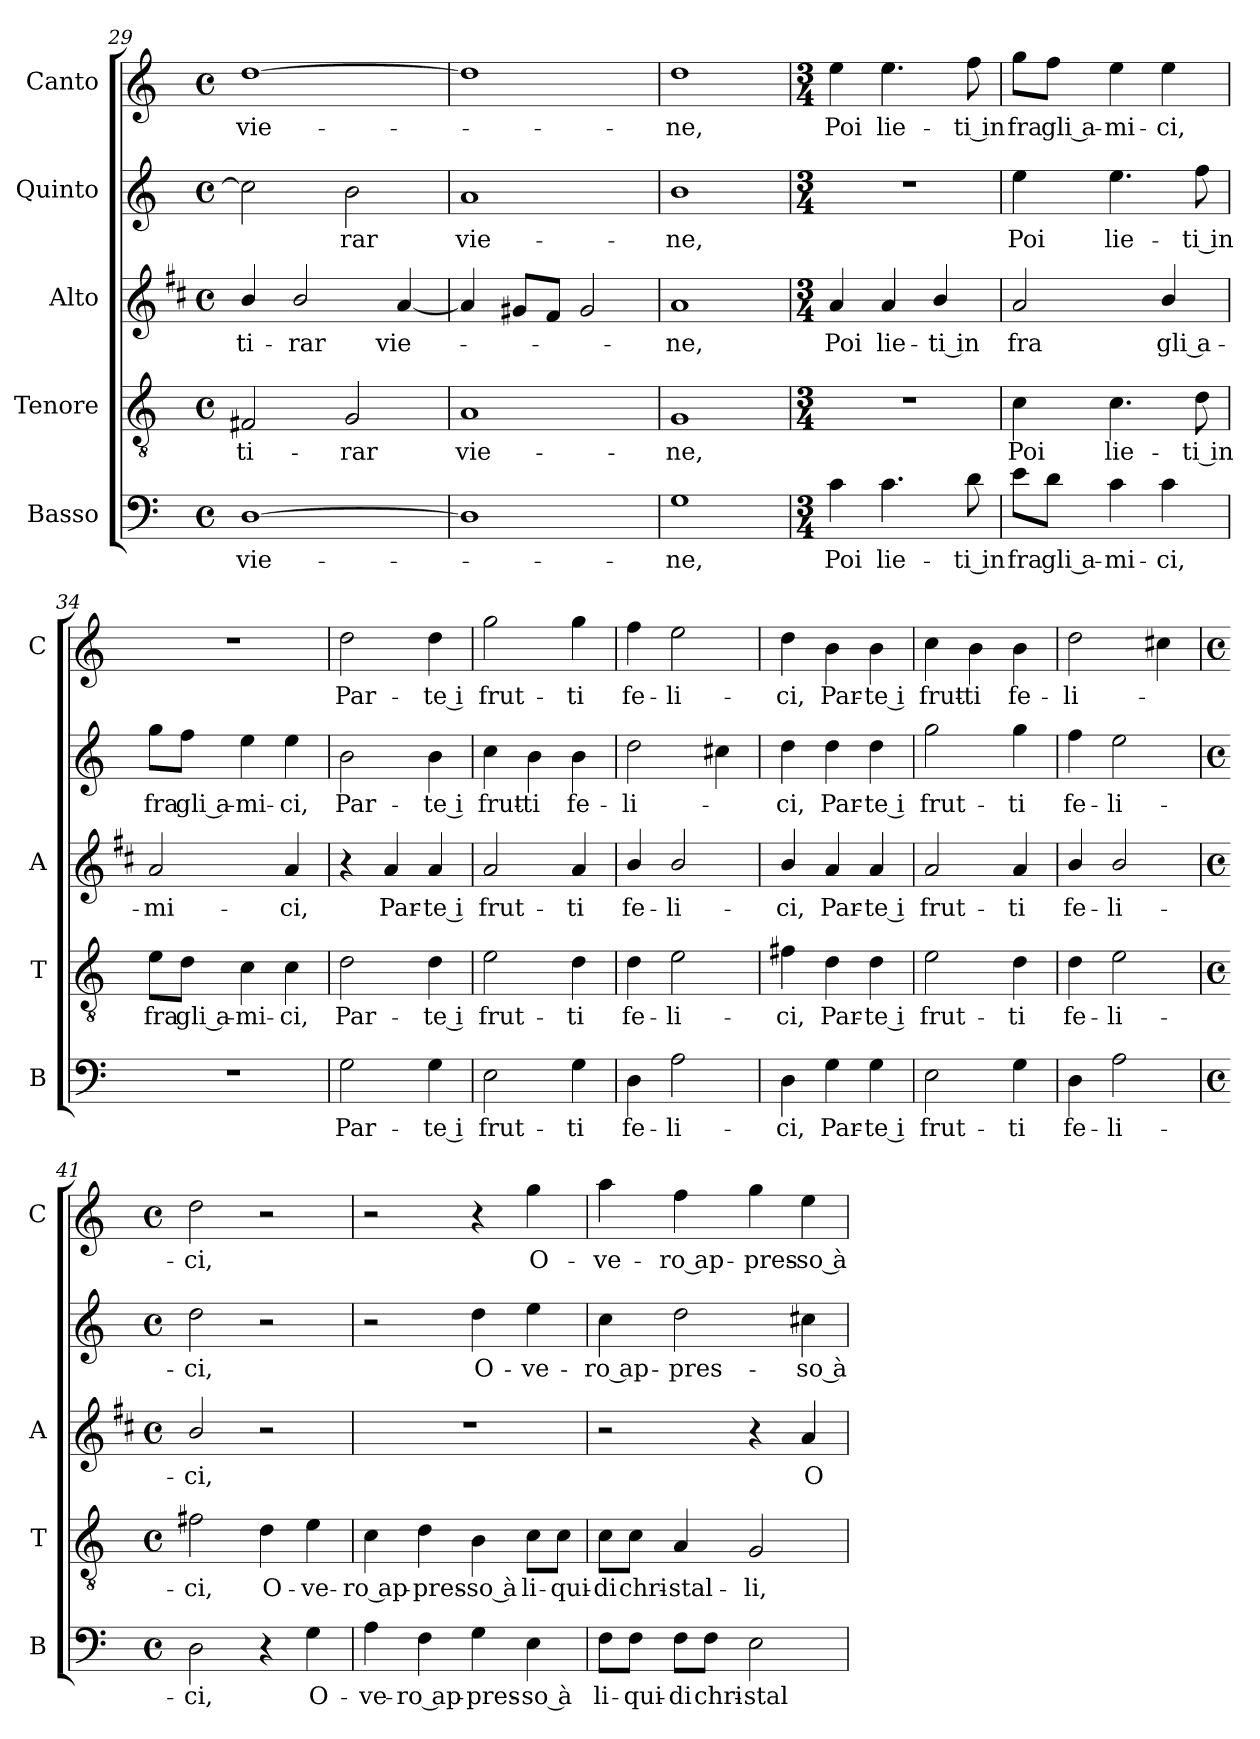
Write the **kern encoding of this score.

**kern	**text	**kern	**text	**kern	**text	**kern	**text	**kern	**text
*part5	*part5	*part4	*part4	*part3	*part3	*part2	*part2	*part1	*part1
*staff5	*staff5	*staff4	*staff4	*staff3	*staff3	*staff2	*staff2	*staff1	*staff1
*I"Basso	*	*I"Tenore	*	*I"Alto	*	*I"Quinto	*	*I"Canto	*
*I'B	*	*I'T	*	*I'A	*	*	*	*I'C	*
!!LO:LB:g=z
*clefF4	*	*clefGv2	*	*clefG2	*	*clefG2	*	*clefG2	*
*	*	*	*	*ITrd1c2	*	*	*	*	*
*k[]	*	*k[]	*	*k[]	*	*k[]	*	*k[]	*
*C:	*	*C:	*	*C:	*	*C:	*	*C:	*
*M4/4	*	*M4/4	*	*M4/4	*	*M4/4	*	*M4/4	*
*met(c)	*	*met(c)	*	*met(c)	*	*met(c)	*	*met(c)	*
=29	=29	=29	=29	=29	=29	=29	=29	=29	=29
!	!LO:LY:b	!	!LO:LY:b	!	!LO:LY:b	!	!	!	!LO:LY:b
[1D	vie-	2F#X/	ti-	4a/	ti-	2cc\]	.	[1dd	vie-
!	!	!	!	!	!LO:LY:b	!	!	!	!
.	.	.	.	2a/	-rar	.	.	.	.
!	!	!	!LO:LY:b	!	!	!	!LO:LY:b	!	!
.	.	2G/	-rar	.	.	2b\	-rar	.	.
!	!	!	!	!	!LO:LY:b	!	!	!	!
.	.	.	.	[4g/	vie-	.	.	.	.
=30	=30	=30	=30	=30	=30	=30	=30	=30	=30
!	!	!	!LO:LY:b	!	!	!	!LO:LY:b	!	!
1D]	.	1A	vie-	4g/]	.	1a	vie-	1dd]	.
.	.	.	.	8f#X/L	.	.	.	.	.
.	.	.	.	8e/J	.	.	.	.	.
.	.	.	.	2f#/	.	.	.	.	.
=31	=31	=31	=31	=31	=31	=31	=31	=31	=31
!	!LO:LY:b	!	!LO:LY:b	!	!LO:LY:b	!	!LO:LY:b	!	!LO:LY:b
1G	-ne,	1G	-ne,	1g	-ne,	1b	-ne,	1dd	-ne,
=32	=32	=32	=32	=32	=32	=32	=32	=32	=32
*M3/4	*	*M3/4	*	*M3/4	*	*M3/4	*	*M3/4	*
!	!LO:LY:b	!	!	!	!LO:LY:b	!	!	!	!LO:LY:b
4c\	Poi	2.r	.	4g/	Poi	2.r	.	4ee\	Poi
!	!LO:LY:b	!	!	!	!LO:LY:b	!	!	!	!LO:LY:b
4.c\	lie-	.	.	4g/	lie-	.	.	4.ee\	lie-
!	!	!	!	!	!LO:LY:b	!	!	!	!
.	.	.	.	4a/	-ti in	.	.	.	.
!	!LO:LY:b	!	!	!	!	!	!	!	!LO:LY:b
8d\	-ti in	.	.	.	.	.	.	8ff\	-ti in
=33	=33	=33	=33	=33	=33	=33	=33	=33	=33
!	!LO:LY:b	!	!LO:LY:b	!	!LO:LY:b	!	!LO:LY:b	!	!LO:LY:b
8e\L	fra	4c\	Poi	2g/	fra	4ee\	Poi	8gg\L	fra
!	!LO:LY:b	!	!	!	!	!	!	!	!LO:LY:b
8d\J	gli a-	.	.	.	.	.	.	8ff\J	gli a-
!	!LO:LY:b	!	!LO:LY:b	!	!	!	!LO:LY:b	!	!LO:LY:b
4c\	-mi-	4.c\	lie-	.	.	4.ee\	lie-	4ee\	-mi-
!	!LO:LY:b	!	!	!	!LO:LY:b	!	!	!	!LO:LY:b
4c\	-ci,	.	.	4a/	gli a-	.	.	4ee\	-ci,
!	!	!	!LO:LY:b	!	!	!	!LO:LY:b	!	!
.	.	8d\	-ti in	.	.	8ff\	-ti in	.	.
=34	=34	=34	=34	=34	=34	=34	=34	=34	=34
!	!	!	!LO:LY:b	!	!LO:LY:b	!	!LO:LY:b	!	!
2.r	.	8e\L	fra	2g/	-mi-	8gg\L	fra	2.r	.
!	!	!	!LO:LY:b	!	!	!	!LO:LY:b	!	!
.	.	8d\J	gli a-	.	.	8ff\J	gli a-	.	.
!	!	!	!LO:LY:b	!	!	!	!LO:LY:b	!	!
.	.	4c\	-mi-	.	.	4ee\	-mi-	.	.
!	!	!	!LO:LY:b	!	!LO:LY:b	!	!LO:LY:b	!	!
.	.	4c\	-ci,	4g/	-ci,	4ee\	-ci,	.	.
=35	=35	=35	=35	=35	=35	=35	=35	=35	=35
!	!LO:LY:b	!	!LO:LY:b	!	!	!	!LO:LY:b	!	!LO:LY:b
2G\	Par-	2d\	Par-	4r	.	2b\	Par-	2dd\	Par-
!	!	!	!	!	!LO:LY:b	!	!	!	!
.	.	.	.	4g/	Par-	.	.	.	.
!	!LO:LY:b	!	!LO:LY:b	!	!LO:LY:b	!	!LO:LY:b	!	!LO:LY:b
4G\	-te i	4d\	-te i	4g/	-te i	4b\	-te i	4dd\	-te i
=36	=36	=36	=36	=36	=36	=36	=36	=36	=36
!	!LO:LY:b	!	!LO:LY:b	!	!LO:LY:b	!	!LO:LY:b	!	!LO:LY:b
2E\	frut-	2e\	frut-	2g/	frut-	4cc\	frut-	2gg\	frut-
!	!	!	!	!	!	!	!LO:LY:b	!	!
.	.	.	.	.	.	4b\	-ti	.	.
!	!LO:LY:b	!	!LO:LY:b	!	!LO:LY:b	!	!LO:LY:b	!	!LO:LY:b
4G\	-ti	4d\	-ti	4g/	-ti	4b\	fe-	4gg\	-ti
=37	=37	=37	=37	=37	=37	=37	=37	=37	=37
!	!LO:LY:b	!	!LO:LY:b	!	!LO:LY:b	!	!LO:LY:b	!	!LO:LY:b
4D\	fe-	4d\	fe-	4a/	fe-	2dd\	-li-	4ff\	fe-
!	!LO:LY:b	!	!LO:LY:b	!	!LO:LY:b	!	!	!	!LO:LY:b
2A\	-li-	2e\	-li-	2a/	-li-	.	.	2ee\	-li-
.	.	.	.	.	.	4cc#X\	.	.	.
!!LO:LB:g=z
=38	=38	=38	=38	=38	=38	=38	=38	=38	=38
!	!LO:LY:b	!	!LO:LY:b	!	!LO:LY:b	!	!LO:LY:b	!	!LO:LY:b
4D\	-ci,	4f#X\	-ci,	4a/	-ci,	4dd\	-ci,	4dd\	-ci,
!	!LO:LY:b	!	!LO:LY:b	!	!LO:LY:b	!	!LO:LY:b	!	!LO:LY:b
4G\	Par-	4d\	Par-	4g/	Par-	4dd\	Par-	4b\	Par-
!	!LO:LY:b	!	!LO:LY:b	!	!LO:LY:b	!	!LO:LY:b	!	!LO:LY:b
4G\	-te i	4d\	-te i	4g/	-te i	4dd\	-te i	4b\	-te i
=39	=39	=39	=39	=39	=39	=39	=39	=39	=39
!	!LO:LY:b	!	!LO:LY:b	!	!LO:LY:b	!	!LO:LY:b	!	!LO:LY:b
2E\	frut-	2e\	frut-	2g/	frut-	2gg\	frut-	4cc\	frut-
!	!	!	!	!	!	!	!	!	!LO:LY:b
.	.	.	.	.	.	.	.	4b\	-ti
!	!LO:LY:b	!	!LO:LY:b	!	!LO:LY:b	!	!LO:LY:b	!	!LO:LY:b
4G\	-ti	4d\	-ti	4g/	-ti	4gg\	-ti	4b\	fe-
=40	=40	=40	=40	=40	=40	=40	=40	=40	=40
!	!LO:LY:b	!	!LO:LY:b	!	!LO:LY:b	!	!LO:LY:b	!	!LO:LY:b
4D\	fe-	4d\	fe-	4a/	fe-	4ff\	fe-	2dd\	-li-
!	!LO:LY:b	!	!LO:LY:b	!	!LO:LY:b	!	!LO:LY:b	!	!
2A\	-li-	2e\	-li-	2a/	-li-	2ee\	-li-	.	.
.	.	.	.	.	.	.	.	4cc#X\	.
=41	=41	=41	=41	=41	=41	=41	=41	=41	=41
*M4/4	*	*M4/4	*	*M4/4	*	*M4/4	*	*M4/4	*
*met(c)	*	*met(c)	*	*met(c)	*	*met(c)	*	*met(c)	*
!	!LO:LY:b	!	!LO:LY:b	!	!LO:LY:b	!	!LO:LY:b	!	!LO:LY:b
2D\	-ci,	2f#X\	-ci,	2a/	-ci,	2dd\	-ci,	2dd\	-ci,
!	!	!	!LO:LY:b	!	!	!	!	!	!
4r	.	4d\	O-	2r	.	2r	.	2r	.
!	!LO:LY:b	!	!LO:LY:b	!	!	!	!	!	!
4G\	O-	4e\	-ve-	.	.	.	.	.	.
=42	=42	=42	=42	=42	=42	=42	=42	=42	=42
!	!LO:LY:b	!	!LO:LY:b	!	!	!	!	!	!
4A\	-ve-	4c\	-ro ap-	1r	.	2r	.	2r	.
!	!LO:LY:b	!	!LO:LY:b	!	!	!	!	!	!
4F\	-ro ap-	4d\	-pres-	.	.	.	.	.	.
!	!LO:LY:b	!	!LO:LY:b	!	!	!	!LO:LY:b	!	!
4G\	-pres-	4B\	-so à	.	.	4dd\	O-	4r	.
!	!LO:LY:b	!	!LO:LY:b	!	!	!	!LO:LY:b	!	!LO:LY:b
4E\	-so à	8c\L	li-	.	.	4ee\	-ve-	4gg\	O-
!	!	!	!LO:LY:b	!	!	!	!	!	!
.	.	8c\J	-qui-	.	.	.	.	.	.
=43	=43	=43	=43	=43	=43	=43	=43	=43	=43
!	!LO:LY:b	!	!LO:LY:b	!	!	!	!LO:LY:b	!	!LO:LY:b
8F\L	li-	8c\L	-di	2r	.	4cc\	-ro ap-	4aa\	-ve-
!	!LO:LY:b	!	!LO:LY:b	!	!	!	!	!	!
8F\J	-qui-	8c\J	chri-	.	.	.	.	.	.
!	!LO:LY:b	!	!LO:LY:b	!	!	!	!LO:LY:b	!	!LO:LY:b
8F\L	-di	4A/	-stal-	.	.	2dd\	-pres-	4ff\	-ro ap-
!	!LO:LY:b	!	!	!	!	!	!	!	!
8F\J	chri-	.	.	.	.	.	.	.	.
!	!LO:LY:b	!	!LO:LY:b	!	!	!	!	!	!LO:LY:b
2E\	-stal-	2G/	-li,	4r	.	.	.	4gg\	-pres-
!	!	!	!	!	!LO:LY:b	!	!LO:LY:b	!	!LO:LY:b
.	.	.	.	4g/	O-	4cc#X\	-so à	4ee\	-so à
=	=	=	=	=	=	=	=	=	=
*-	*-	*-	*-	*-	*-	*-	*-	*-	*-
